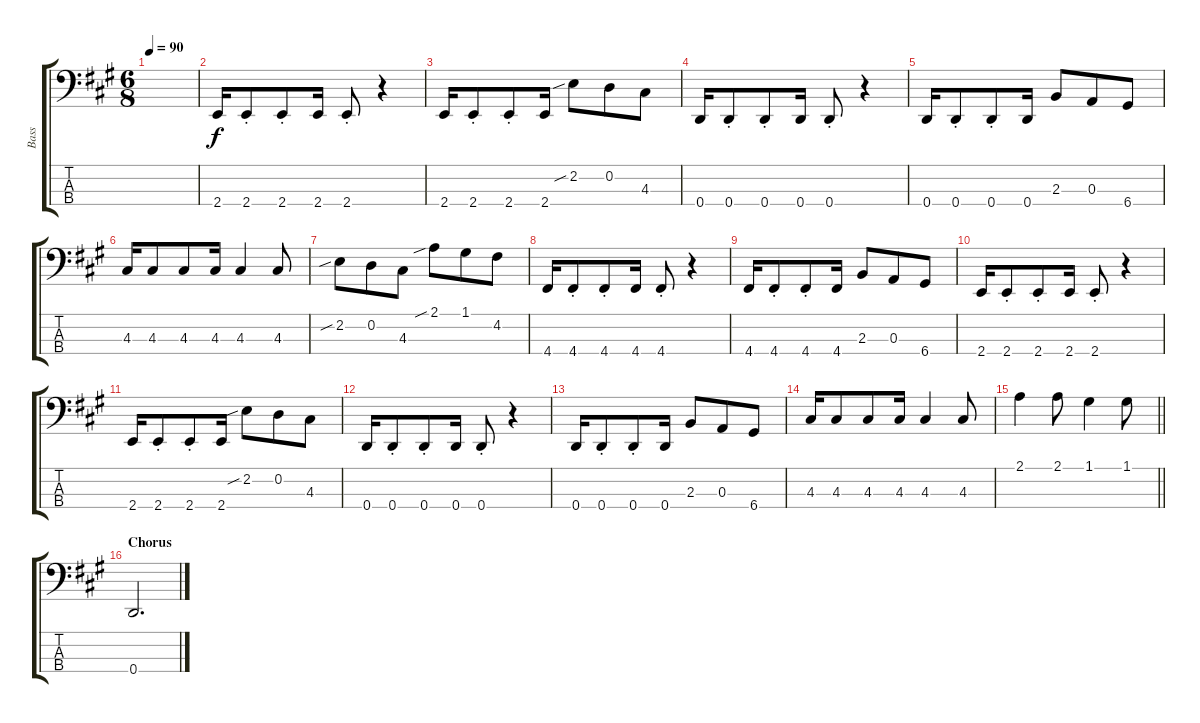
\track ("Bass" "Bass") {instrument electricbassfinger}
\staff {score tabs}
\tuning (G2 D2 A1 D1) {hide}
\ts (6 8)
\tempo 90
\clef f4
\ks a
|
2.4.16 2.4{st}.8 2.4{st}.8 2.4.16 2.4{st}.8 r.4 |
2.4.16 2.4{st}.8 2.4{st}.8 2.4.16 2.2{sib}.8 0.2.8 4.3.8 |
0.4.16 0.4{st}.8 0.4{st}.8 0.4.16 0.4{st}.8 r.4 |
0.4.16 0.4{st}.8 0.4{st}.8 0.4.16 2.3.8 0.3.8 6.4.8 |
4.3.16 4.3.8 4.3.8 4.3.16 4.3.4 4.3.8 |
2.2{sib}.8 0.2.8 4.3.8 2.1{sib}.8 1.1.8 4.2.8 |
4.4.16 4.4{st}.8 4.4{st}.8 4.4.16 4.4{st}.8 r.4 |
4.4.16 4.4{st}.8 4.4{st}.8 4.4.16 2.3.8 0.3.8 6.4.8 |
2.4.16 2.4{st}.8 2.4{st}.8 2.4.16 2.4{st}.8 r.4 |
2.4.16 2.4{st}.8 2.4{st}.8 2.4.16 2.2{sib}.8 0.2.8 4.3.8 |
0.4.16 0.4{st}.8 0.4{st}.8 0.4.16 0.4{st}.8 r.4 |
0.4.16 0.4{st}.8 0.4{st}.8 0.4.16 2.3.8 0.3.8 6.4.8 |
4.3.16 4.3.8 4.3.8 4.3.16 4.3.4 4.3.8 |
\barLineRight lightlight
2.1.4 2.1.8 1.1.4 1.1.8 |
\section ("" "Chorus")
0.4.2{d}
